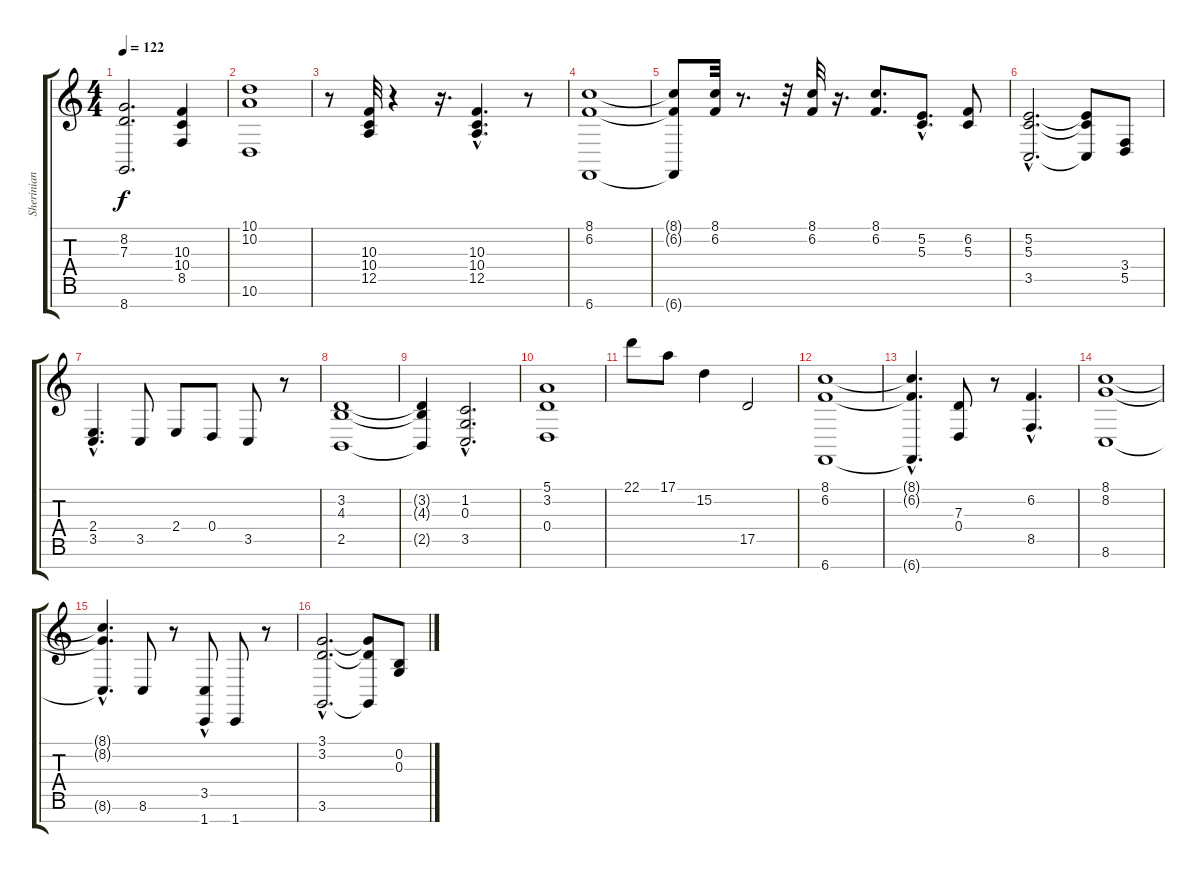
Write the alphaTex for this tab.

\track ("Sherinian Polysynth" "Sherinian ") {instrument pad3polysynth}
\staff {score tabs}
\tuning (E4 B3 G3 D3 A2 E2 B1) {hide}
\ts (4 4)
\tempo 122
\clef g2
\ks c
(8.2{t} 7.3{t} 8.7{t}).2{d dy f} (10.3 10.4 8.5).4 |
(10.1 10.2 10.6).1 |
r.8 (10.3 10.4 12.5).32 r.4 r.16{d} (10.3{hac} 10.4{hac} 12.5{hac}).4{d} r.8 |
(8.1 6.2 6.7).1 |
(8.1{t} 6.2{t} 6.7{t}).8 (8.1 6.2).32 r.8{d} r.32 (8.1 6.2).32 r.16{d} (8.1 6.2).8{d} (5.2{hac} 5.3{hac}).8{d} (6.2 5.3).8 |
(5.2{hac} 5.3{hac} 3.5{hac}).2{d} (5.2{t} 5.3{t} 3.5{t}).8 (3.4 5.5).8 |
(2.4 3.5{hac}).4{d} 3.5.8 2.4.8 0.4.8 3.5.8 r.8 |
(3.2 4.3 2.5).1 |
(3.2{t} 4.3{t} 2.5{t}).4 (1.2{hac} 0.3{hac} 3.5{hac}).2{d} |
(5.1 3.2 0.4).1 |
22.1.8 17.1.8 15.2.4 17.5.2 |
(8.1 6.2 6.7).1 |
(8.1{t} 6.2{hac t} 6.7{t}).4{d} (7.3 0.4).8 r.8 (6.2{hac} 8.5{hac}).4{d} |
(8.1 8.2 8.6).1 |
(8.1{t} 8.2{t} 8.6{hac t}).4{d} 8.6.8 r.8 (3.5{hac} 1.7).8 1.7.8 r.8 |
(3.1{hac} 3.2{hac} 3.6{hac}).2{d} (3.1{t} 3.2{t} 3.6{t}).8 (0.2 0.3).8
